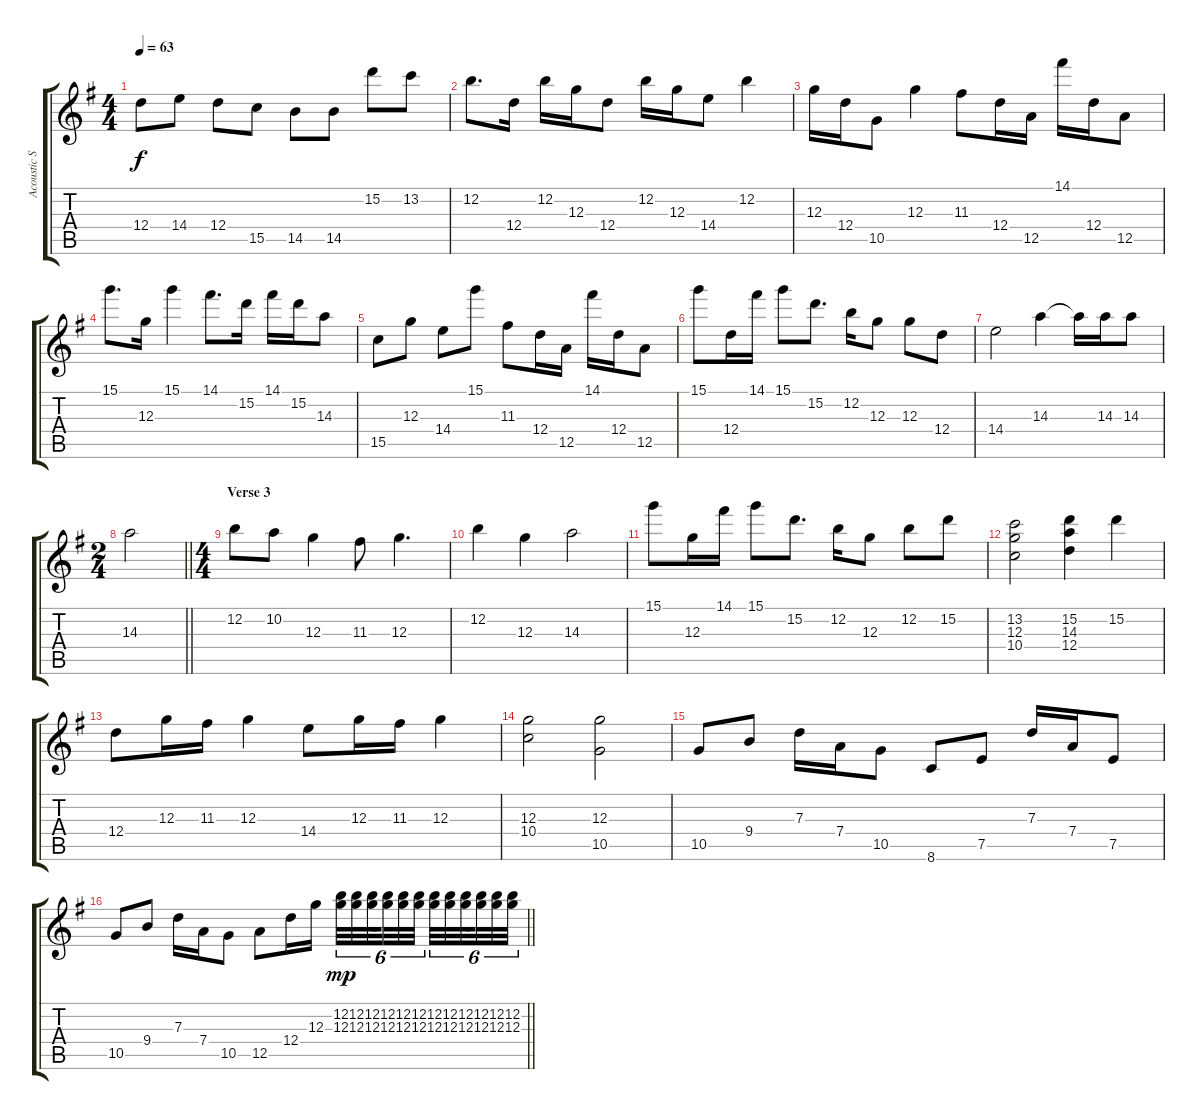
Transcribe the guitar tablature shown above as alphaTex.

\track ("Acoustic Solo" "Acoustic S") {instrument acousticguitarsteel}
\staff {score tabs}
\tuning (E4 B3 G3 D3 A2 E2) {hide}
\ts (4 4)
\tempo 63
\clef g2
\ks g
12.4.8{dy f} 14.4.8 12.4.8 15.5.8 14.5.8 14.5.8 15.2.8 13.2.8 |
12.2.8{d} 12.4.16 12.2.16 12.3.16 12.4.8 12.2.16 12.3.16 14.4.8 12.2.4 |
12.3.16 12.4.16 10.5.8 12.3.4 11.3.8 12.4.16 12.5.16 14.1.16 12.4.16 12.5.8 |
15.1.8{d} 12.3.16 15.1.4 14.1.8{d} 15.2.16 14.1.16 15.2.16 14.3.8 |
15.5.8 12.3.8 14.4.8 15.1.8 11.3.8 12.4.16 12.5.16 14.1.16 12.4.16 12.5.8 |
15.1.8 12.4.16 14.1.16 15.1.8 15.2.8{d} 12.2.16 12.3.8 12.3.8 12.4.8 |
14.4.2 14.3.4 14.3{t}.16 14.3.16 14.3.8 |
\ts (2 4)
\barLineRight lightlight
14.3.2 |
\ts (4 4)
\section ("" "Verse 3")
12.2.8 10.2.8 12.3.4 11.3.8 12.3.4{d} |
12.2.4 12.3.4 14.3.2 |
15.1.8 12.3.16 14.1.16 15.1.8 15.2.8{d} 12.2.16 12.3.8 12.2.8 15.2.8 |
(13.2 12.3 10.4).2 (15.2 14.3 12.4).4 15.2.4 |
12.4.8 12.3.16 11.3.16 12.3.4 14.4.8 12.3.16 11.3.16 12.3.4 |
(12.3 10.4).2 (12.3 10.5).2 |
10.5.8 9.4.8 7.3.16 7.4.16 10.5.8 8.6.8 7.5.8 7.3.16 7.4.16 7.5.8 |
\barLineRight lightlight
10.5.8 9.4.8 7.3.16 7.4.16 10.5.8 12.5.8 12.4.16 12.3.16 (12.2 12.3).32{tu (6 4) dy mp} (12.2 12.3).32{tu (6 4)} (12.2 12.3).32{tu (6 4) beam splitsecondary} (12.2 12.3).32{tu (6 4)} (12.2 12.3).32{tu (6 4)} (12.2 12.3).32{tu (6 4) beam splitsecondary} (12.2 12.3).32{tu (6 4)} (12.2 12.3).32{tu (6 4)} (12.2 12.3).32{tu (6 4) beam splitsecondary} (12.2 12.3).32{tu (6 4)} (12.2 12.3).32{tu (6 4)} (12.2 12.3).32{tu (6 4)}
